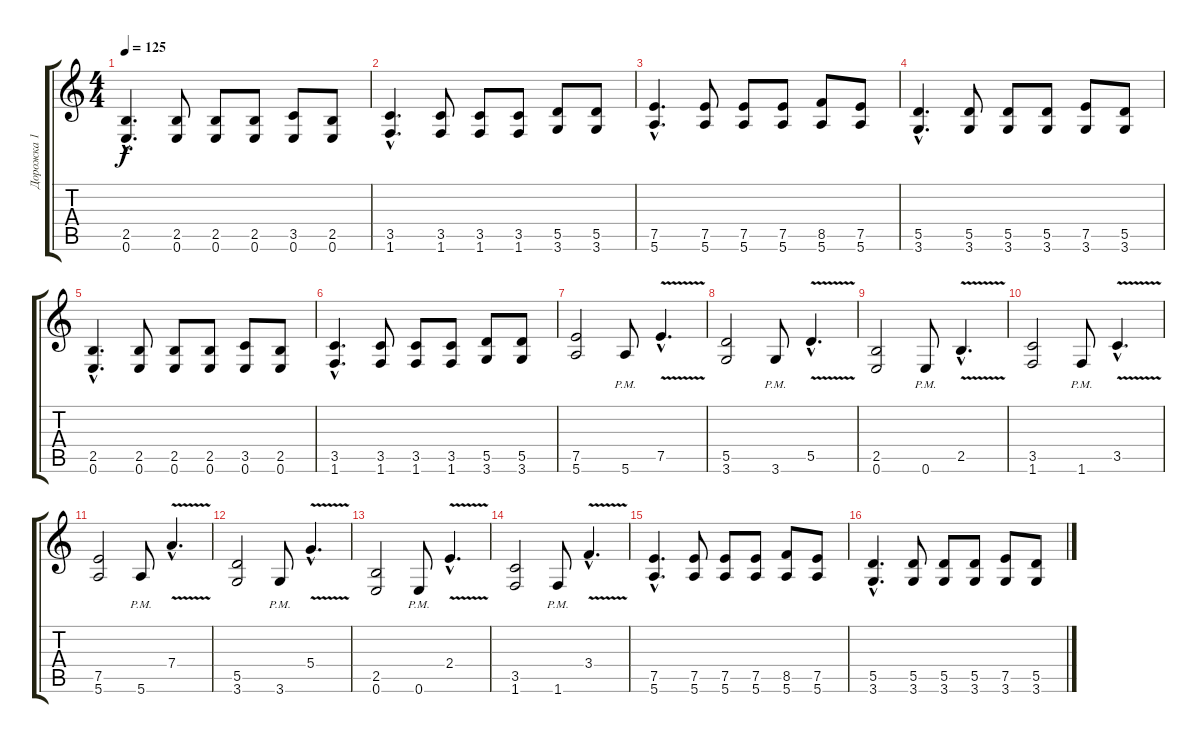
\track ("Дорожка 1" "Дорожка 1") {instrument distortionguitar}
\staff {score tabs}
\tuning (E4 B3 G3 D3 A2 E2) {hide}
\ts (4 4)
\tempo 125
\clef g2
\ks c
(2.5{hac} 0.6{hac}).4{d dy f} (2.5 0.6).8 (2.5 0.6).8 (2.5 0.6).8 (3.5 0.6).8 (2.5 0.6).8 |
(3.5{hac} 1.6{hac}).4{d} (3.5 1.6).8 (3.5 1.6).8 (3.5 1.6).8 (5.5 3.6).8 (5.5 3.6).8 |
(7.5{hac} 5.6{hac}).4{d} (7.5 5.6).8 (7.5 5.6).8 (7.5 5.6).8 (8.5 5.6).8 (7.5 5.6).8 |
(5.5{hac} 3.6{hac}).4{d} (5.5 3.6).8 (5.5 3.6).8 (5.5 3.6).8 (7.5 3.6).8 (5.5 3.6).8 |
(2.5{hac} 0.6{hac}).4{d} (2.5 0.6).8 (2.5 0.6).8 (2.5 0.6).8 (3.5 0.6).8 (2.5 0.6).8 |
(3.5{hac} 1.6{hac}).4{d} (3.5 1.6).8 (3.5 1.6).8 (3.5 1.6).8 (5.5 3.6).8 (5.5 3.6).8 |
(7.5 5.6).2 5.6{pm}.8 7.5{v hac}.4{d} |
(5.5 3.6).2 3.6{pm}.8 5.5{v hac}.4{d} |
(2.5 0.6).2 0.6{pm}.8 2.5{v hac}.4{d} |
(3.5 1.6).2 1.6{pm}.8 3.5{v hac}.4{d} |
(7.5 5.6).2 5.6{pm}.8 7.4{v hac}.4{d} |
(5.5 3.6).2 3.6{pm}.8 5.4{v hac}.4{d} |
(2.5 0.6).2 0.6{pm}.8 2.4{v hac}.4{d} |
(3.5 1.6).2 1.6{pm}.8 3.4{v hac}.4{d} |
(7.5{hac} 5.6{hac}).4{d} (7.5 5.6).8 (7.5 5.6).8 (7.5 5.6).8 (8.5 5.6).8 (7.5 5.6).8 |
(5.5{hac} 3.6{hac}).4{d} (5.5 3.6).8 (5.5 3.6).8 (5.5 3.6).8 (7.5 3.6).8 (5.5 3.6).8
